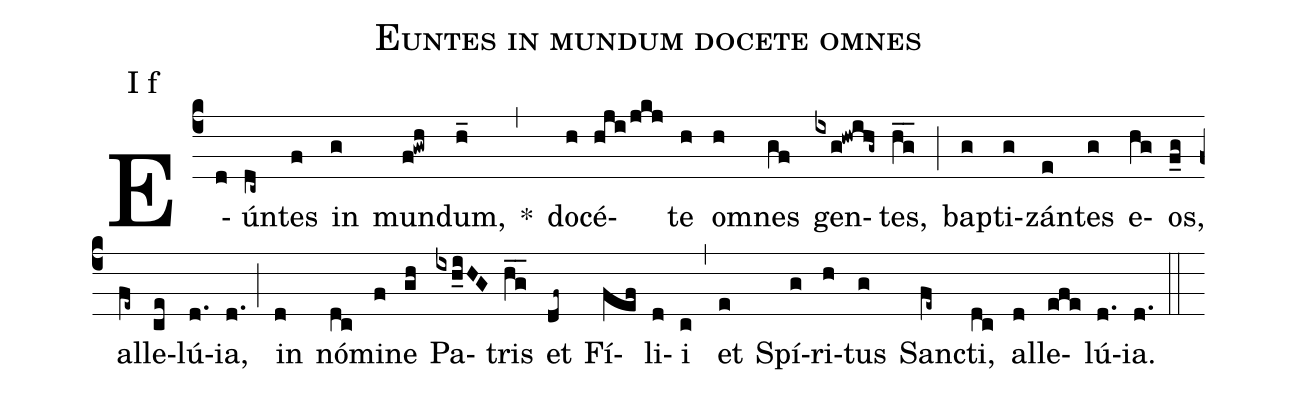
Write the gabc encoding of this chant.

name: Euntes in mundum docete omnes;
annotation: I f;
mode: 1;
%%
(c4)
E(d)ún(dc~)tes(f) in(g) mun(f!gwh)dum,(h_) *(,)
do(h)cé(hji/jkj)te(h) om(h)nes(gf) gen(ixg!hwihg~)tes,(hg__) (;)
bap(g)ti(g)zán(e)tes(g) e(hg)os,(f_g) al(fe~)le(ce)lú(d.)ia,(d.) (;)
in(d) nó(dc)mi(f)ne(gh) Pa(ixh_iHG)tris(hg__) et(df~) Fí(fef)li(d)i(c) (,)
et(e) Spí(g)ri(h)tus(g) San(fe~)cti,(dc) al(d)le(efe)lú(d.)ia.(d.) (::)
